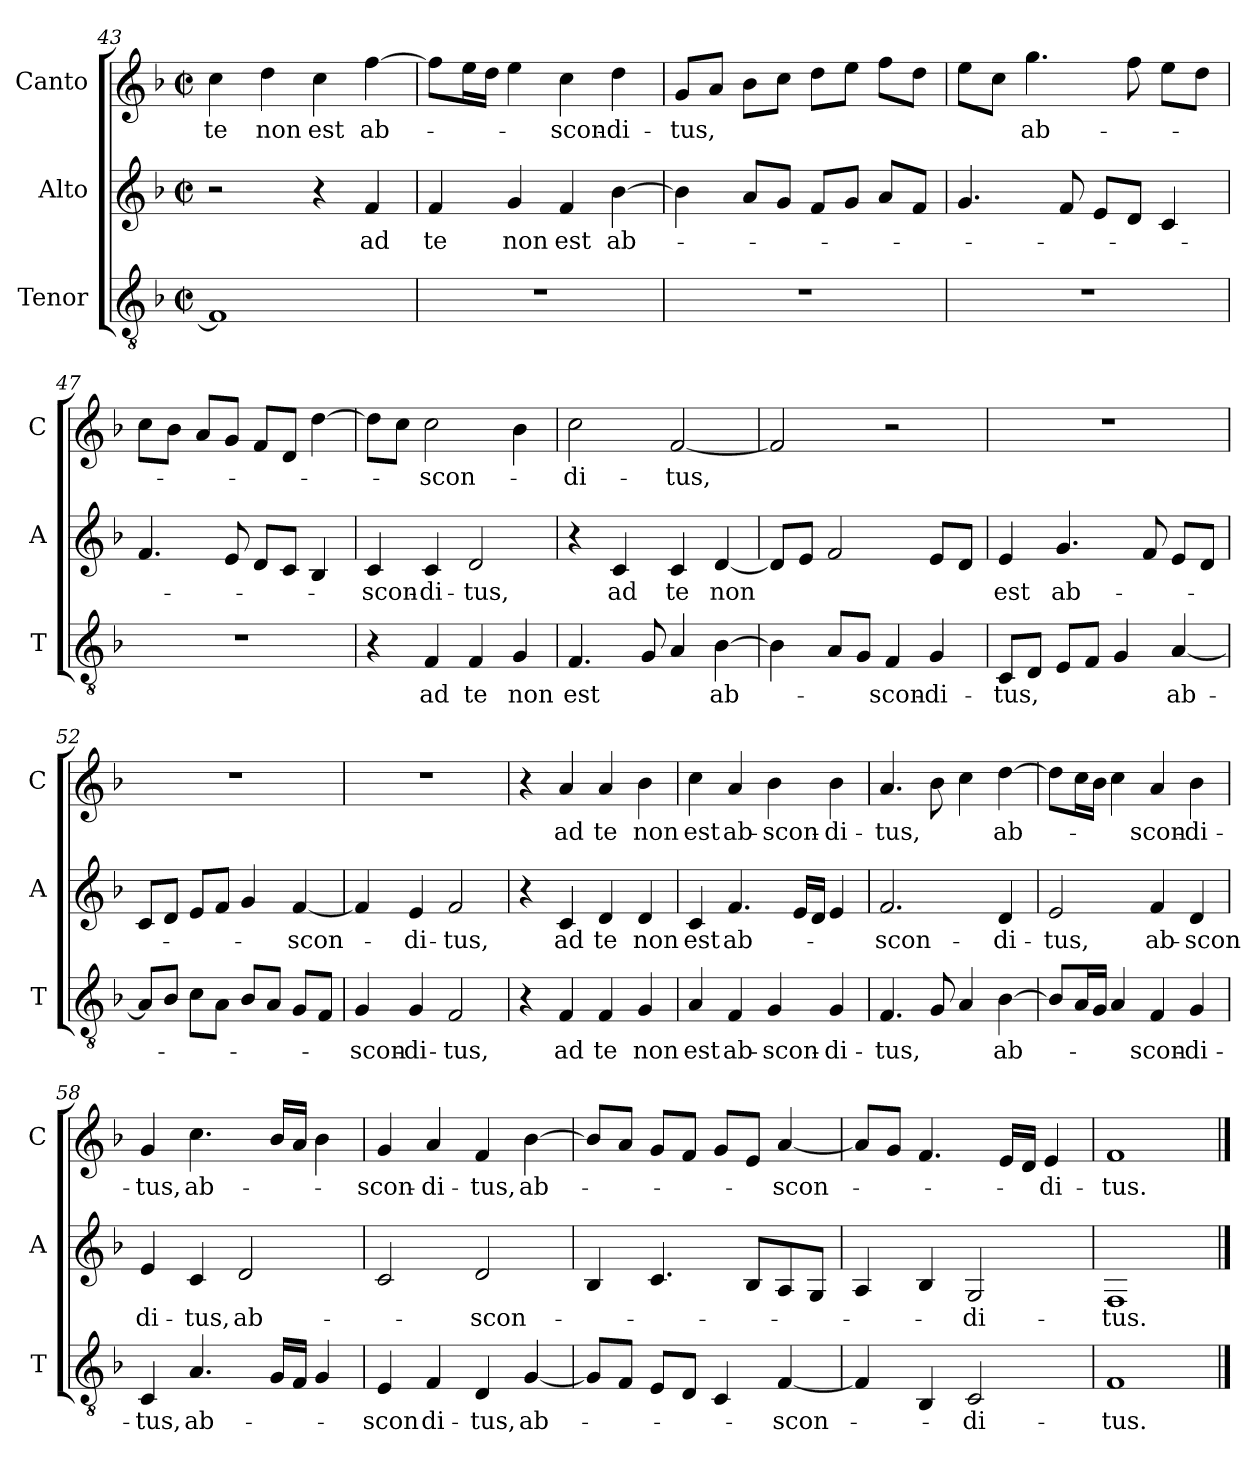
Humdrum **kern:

**kern	**text	**kern	**text	**kern	**text
*part3	*part3	*part2	*part2	*part1	*part1
*staff3	*staff3	*staff2	*staff2	*staff1	*staff1
*I"Tenor	*	*I"Alto	*	*I"Canto	*
*I'T	*	*I'A	*	*I'C	*
*clefGv2	*	*clefG2	*	*clefG2	*
*k[b-]	*	*k[b-]	*	*k[b-]	*
*F:	*	*F:	*	*F:	*
*M2/2	*	*M2/2	*	*M2/2	*
*met(c|)	*	*met(c|)	*	*met(c|)	*
=43	=43	=43	=43	=43	=43
!	!	!	!	!	!LO:LY:b
1F]	.	2r	.	4cc\	te
!	!	!	!	!	!LO:LY:b
.	.	.	.	4dd\	non
!	!	!	!	!	!LO:LY:b
.	.	4r	.	4cc\	est
!	!	!	!LO:LY:b	!	!LO:LY:b
.	.	4f/	ad	[4ff\	ab-
=44	=44	=44	=44	=44	=44
!	!	!	!LO:LY:b	!	!
1r	.	4f/	te	8ff\L]	.
.	.	.	.	16ee\L	.
.	.	.	.	16dd\JJ	.
!	!	!	!LO:LY:b	!	!
.	.	4g/	non	4ee\	.
!	!	!	!LO:LY:b	!	!LO:LY:b
.	.	4f/	est	4cc\	-scon-
!	!	!	!LO:LY:b	!	!LO:LY:b
.	.	[4b-\	ab-	4dd\	-di-
=45	=45	=45	=45	=45	=45
!	!	!	!	!	!LO:LY:b
1r	.	4b-\]	.	8g/L	-tus,
.	.	.	.	8a/J	.
.	.	8a/L	.	8b-\L	.
.	.	8g/J	.	8cc\J	.
.	.	8f/L	.	8dd\L	.
.	.	8g/J	.	8ee\J	.
.	.	8a/L	.	8ff\L	.
.	.	8f/J	.	8dd\J	.
!!LO:PB:g=z
=46	=46	=46	=46	=46	=46
1r	.	4.g/	.	8ee\L	.
.	.	.	.	8cc\J	.
!	!	!	!	!	!LO:LY:b
.	.	.	.	4.gg\	ab-
.	.	8f/	.	.	.
.	.	8e/L	.	.	.
.	.	8d/J	.	8ff\	.
.	.	4c/	.	8ee\L	.
.	.	.	.	8dd\J	.
=47	=47	=47	=47	=47	=47
1r	.	4.f/	.	8cc\L	.
.	.	.	.	8b-\J	.
.	.	.	.	8a/L	.
.	.	8e/	.	8g/J	.
.	.	8d/L	.	8f/L	.
.	.	8c/J	.	8d/J	.
.	.	4B-/	.	[4dd\	.
=48	=48	=48	=48	=48	=48
!	!	!	!LO:LY:b	!	!
4r	.	4c/	-scon-	8dd\L]	.
.	.	.	.	8cc\J	.
!	!LO:LY:b	!	!LO:LY:b	!	!LO:LY:b
4F/	ad	4c/	-di-	2cc\	-scon-
!	!LO:LY:b	!	!LO:LY:b	!	!
4F/	te	2d/	-tus,	.	.
!	!LO:LY:b	!	!	!	!
4G/	non	.	.	4b-\	.
=49	=49	=49	=49	=49	=49
!	!LO:LY:b	!	!	!	!LO:LY:b
4.F/	est	4r	.	2cc\	-di-
!	!	!	!LO:LY:b	!	!
.	.	4c/	ad	.	.
8G/	.	.	.	.	.
!	!	!	!LO:LY:b	!	!LO:LY:b
4A/	.	4c/	te	[2f/	-tus,
!	!LO:LY:b	!	!LO:LY:b	!	!
[4B-\	ab-	[4d/	non	.	.
=50	=50	=50	=50	=50	=50
4B-\]	.	8d/L]	.	2f/]	.
.	.	8e/J	.	.	.
8A/L	.	2f/	.	.	.
8G/J	.	.	.	.	.
!	!LO:LY:b	!	!	!	!
4F/	-scon-	.	.	2r	.
!	!LO:LY:b	!	!	!	!
4G/	-di-	8e/L	.	.	.
.	.	8d/J	.	.	.
!!LO:LB:g=z
=51	=51	=51	=51	=51	=51
!	!LO:LY:b	!	!LO:LY:b	!	!
8C/L	-tus,	4e/	est	1r	.
8D/J	.	.	.	.	.
!	!	!	!LO:LY:b	!	!
8E/L	.	4.g/	ab-	.	.
8F/J	.	.	.	.	.
4G/	.	.	.	.	.
.	.	8f/	.	.	.
!	!LO:LY:b	!	!	!	!
[4A/	ab-	8e/L	.	.	.
.	.	8d/J	.	.	.
=52	=52	=52	=52	=52	=52
8A/L]	.	8c/L	.	1r	.
8B-/J	.	8d/J	.	.	.
8c\L	.	8e/L	.	.	.
8A\J	.	8f/J	.	.	.
8B-/L	.	4g/	.	.	.
8A/J	.	.	.	.	.
!	!	!	!LO:LY:b	!	!
8G/L	.	[4f/	-scon-	.	.
8F/J	.	.	.	.	.
=53	=53	=53	=53	=53	=53
!	!LO:LY:b	!	!	!	!
4G/	-scon-	4f/]	.	1r	.
!	!LO:LY:b	!	!LO:LY:b	!	!
4G/	-di-	4e/	-di-	.	.
!	!LO:LY:b	!	!LO:LY:b	!	!
2F/	-tus,	2f/	-tus,	.	.
=54	=54	=54	=54	=54	=54
4r	.	4r	.	4r	.
!	!LO:LY:b	!	!LO:LY:b	!	!LO:LY:b
4F/	ad	4c/	ad	4a/	ad
!	!LO:LY:b	!	!LO:LY:b	!	!LO:LY:b
4F/	te	4d/	te	4a/	te
!	!LO:LY:b	!	!LO:LY:b	!	!LO:LY:b
4G/	non	4d/	non	4b-\	non
!!LO:LB:g=z
=55	=55	=55	=55	=55	=55
!	!LO:LY:b	!	!LO:LY:b	!	!LO:LY:b
4A/	est	4c/	est	4cc\	est
!	!LO:LY:b	!	!LO:LY:b	!	!LO:LY:b
4F/	ab-	4.f/	ab-	4a/	ab-
!	!LO:LY:b	!	!	!	!LO:LY:b
4G/	-scon-	.	.	4b-\	-scon-
.	.	16e/LL	.	.	.
.	.	16d/JJ	.	.	.
!	!LO:LY:b	!	!	!	!LO:LY:b
4G/	-di-	4e/	.	4b-\	-di-
=56	=56	=56	=56	=56	=56
!	!LO:LY:b	!	!LO:LY:b	!	!LO:LY:b
4.F/	-tus,	2.f/	-scon-	4.a/	-tus,
8G/	.	.	.	8b-\	.
4A/	.	.	.	4cc\	.
!	!LO:LY:b	!	!LO:LY:b	!	!LO:LY:b
[4B-\	ab-	4d/	-di-	[4dd\	ab-
=57	=57	=57	=57	=57	=57
!	!	!	!LO:LY:b	!	!
8B-/L]	.	2e/	-tus,	8dd\L]	.
16A/L	.	.	.	16cc\L	.
16G/JJ	.	.	.	16b-\JJ	.
4A/	.	.	.	4cc\	.
!	!LO:LY:b	!	!LO:LY:b	!	!LO:LY:b
4F/	-scon-	4f/	ab-	4a/	-scon-
!	!LO:LY:b	!	!LO:LY:b	!	!LO:LY:b
4G/	-di-	4d/	-scon	4b-\	-di-
=58	=58	=58	=58	=58	=58
!	!LO:LY:b	!	!LO:LY:b	!	!LO:LY:b
4C/	-tus,	4e/	di-	4g/	-tus,
!	!LO:LY:b	!	!LO:LY:b	!	!LO:LY:b
4.A/	ab-	4c/	-tus,	4.cc\	ab-
!	!	!	!LO:LY:b	!	!
.	.	2d/	ab-	.	.
16G/LL	.	.	.	16b-/LL	.
16F/JJ	.	.	.	16a/JJ	.
4G/	.	.	.	4b-\	.
!!LO:LB:g=z
=59	=59	=59	=59	=59	=59
!	!LO:LY:b	!	!	!	!LO:LY:b
4E/	-scon	2c/	.	4g/	-scon-
!	!LO:LY:b	!	!	!	!LO:LY:b
4F/	di-	.	.	4a/	-di-
!	!LO:LY:b	!	!LO:LY:b	!	!LO:LY:b
4D/	-tus,	2d/	-scon-	4f/	-tus,
!	!LO:LY:b	!	!	!	!LO:LY:b
[4G/	ab-	.	.	[4b-\	ab-
=60	=60	=60	=60	=60	=60
8G/L]	.	4B-/	.	8b-/L]	.
8F/J	.	.	.	8a/J	.
8E/L	.	4.c/	.	8g/L	.
8D/J	.	.	.	8f/J	.
4C/	.	.	.	8g/L	.
.	.	8B-/L	.	8e/J	.
!	!LO:LY:b	!	!	!	!LO:LY:b
[4F/	-scon-	8A/	.	[4a/	-scon-
.	.	8G/J	.	.	.
=61	=61	=61	=61	=61	=61
4F/]	.	4A/	.	8a/L]	.
.	.	.	.	8g/J	.
4BB-/	.	4B-/	.	4.f/	.
!	!LO:LY:b	!	!LO:LY:b	!	!
2C/	-di-	2G/	-di-	.	.
.	.	.	.	16e/LL	.
.	.	.	.	16d/JJ	.
!	!	!	!	!	!LO:LY:b
.	.	.	.	4e/	-di-
=62	=62	=62	=62	=62	=62
!	!LO:LY:b	!	!LO:LY:b	!	!LO:LY:b
1F	-tus.	1F	-tus.	1f	-tus.
==	==	==	==	==	==
*-	*-	*-	*-	*-	*-
